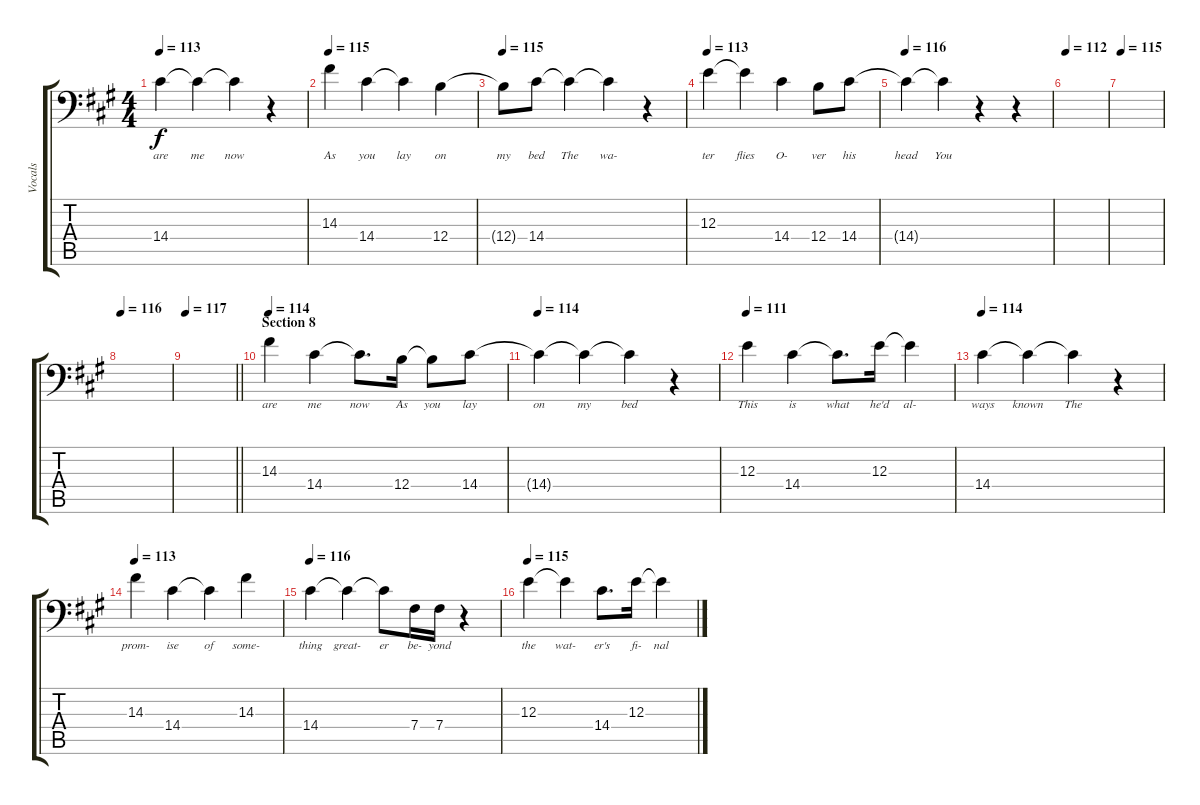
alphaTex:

\track ("Vocals" "Vocals") {instrument oboe}
\staff {score tabs}
\tuning (B3 Ab3 E3 B2 Gb2 Gb1) {hide}
\ts (4 4)
\tempo 113
\clef f4
\ks f#minor
14.4.4{lyrics (0 "are") lyrics (1 "") lyrics (2 "") lyrics (3 "") lyrics (4 "") dy f} 14.4{t}.4{lyrics (0 "me") lyrics (1 "") lyrics (2 "") lyrics (3 "") lyrics (4 "")} 14.4{t}.4{lyrics (0 "now") lyrics (1 "") lyrics (2 "") lyrics (3 "") lyrics (4 "")} r.4 |
\tempo 115
14.3.4{lyrics (0 "As") lyrics (1 "") lyrics (2 "") lyrics (3 "") lyrics (4 "")} 14.4.4{lyrics (0 "you") lyrics (1 "") lyrics (2 "") lyrics (3 "") lyrics (4 "")} 14.4{t}.4{lyrics (0 "lay") lyrics (1 "") lyrics (2 "") lyrics (3 "") lyrics (4 "")} 12.4.4{lyrics (0 "on") lyrics (1 "") lyrics (2 "") lyrics (3 "") lyrics (4 "")} |
\tempo 115
12.4{t}.8{lyrics (0 "my") lyrics (1 "") lyrics (2 "") lyrics (3 "") lyrics (4 "")} 14.4.8{lyrics (0 "bed") lyrics (1 "") lyrics (2 "") lyrics (3 "") lyrics (4 "")} 14.4{t}.4{lyrics (0 "The") lyrics (1 "") lyrics (2 "") lyrics (3 "") lyrics (4 "")} 14.4{t}.4{lyrics (0 "wa-") lyrics (1 "") lyrics (2 "") lyrics (3 "") lyrics (4 "")} r.4 |
\tempo 113
12.3.4{lyrics (0 "ter") lyrics (1 "") lyrics (2 "") lyrics (3 "") lyrics (4 "")} 12.3{t}.4{lyrics (0 "flies") lyrics (1 "") lyrics (2 "") lyrics (3 "") lyrics (4 "")} 14.4.4{lyrics (0 "O-") lyrics (1 "") lyrics (2 "") lyrics (3 "") lyrics (4 "")} 12.4.8{lyrics (0 "ver") lyrics (1 "") lyrics (2 "") lyrics (3 "") lyrics (4 "")} 14.4.8{lyrics (0 "his") lyrics (1 "") lyrics (2 "") lyrics (3 "") lyrics (4 "")} |
\tempo 116
14.4{t}.4{lyrics (0 "head") lyrics (1 "") lyrics (2 "") lyrics (3 "") lyrics (4 "")} 14.4{t}.4{lyrics (0 "You") lyrics (1 "") lyrics (2 "") lyrics (3 "") lyrics (4 "")} r.4 r.4 |
\tempo 112
|
\tempo 115
|
\tempo 116
|
\tempo 117
\barLineRight lightlight
|
\section ("" "Section 8")
\tempo 114
14.3.4{lyrics (0 "are") lyrics (1 "") lyrics (2 "") lyrics (3 "") lyrics (4 "")} 14.4.4{lyrics (0 "me") lyrics (1 "") lyrics (2 "") lyrics (3 "") lyrics (4 "")} 14.4{t}.8{d lyrics (0 "now") lyrics (1 "") lyrics (2 "") lyrics (3 "") lyrics (4 "")} 12.4.16{lyrics (0 "As") lyrics (1 "") lyrics (2 "") lyrics (3 "") lyrics (4 "")} 12.4{t}.8{lyrics (0 "you") lyrics (1 "") lyrics (2 "") lyrics (3 "") lyrics (4 "")} 14.4.8{lyrics (0 "lay") lyrics (1 "") lyrics (2 "") lyrics (3 "") lyrics (4 "")} |
\tempo 114
14.4{t}.4{lyrics (0 "on") lyrics (1 "") lyrics (2 "") lyrics (3 "") lyrics (4 "")} 14.4{t}.4{lyrics (0 "my") lyrics (1 "") lyrics (2 "") lyrics (3 "") lyrics (4 "")} 14.4{t}.4{lyrics (0 "bed") lyrics (1 "") lyrics (2 "") lyrics (3 "") lyrics (4 "")} r.4 |
\tempo 111
12.3.4{lyrics (0 "This") lyrics (1 "") lyrics (2 "") lyrics (3 "") lyrics (4 "")} 14.4.4{lyrics (0 "is") lyrics (1 "") lyrics (2 "") lyrics (3 "") lyrics (4 "")} 14.4{t}.8{d lyrics (0 "what") lyrics (1 "") lyrics (2 "") lyrics (3 "") lyrics (4 "")} 12.3.16{lyrics (0 "he'd") lyrics (1 "") lyrics (2 "") lyrics (3 "") lyrics (4 "")} 12.3{t}.4{lyrics (0 "al-") lyrics (1 "") lyrics (2 "") lyrics (3 "") lyrics (4 "")} |
\tempo 114
14.4.4{lyrics (0 "ways") lyrics (1 "") lyrics (2 "") lyrics (3 "") lyrics (4 "")} 14.4{t}.4{lyrics (0 "known") lyrics (1 "") lyrics (2 "") lyrics (3 "") lyrics (4 "")} 14.4{t}.4{lyrics (0 "The") lyrics (1 "") lyrics (2 "") lyrics (3 "") lyrics (4 "")} r.4 |
\tempo 113
14.3.4{lyrics (0 "prom-") lyrics (1 "") lyrics (2 "") lyrics (3 "") lyrics (4 "")} 14.4.4{lyrics (0 "ise") lyrics (1 "") lyrics (2 "") lyrics (3 "") lyrics (4 "")} 14.4{t}.4{lyrics (0 "of") lyrics (1 "") lyrics (2 "") lyrics (3 "") lyrics (4 "")} 14.3.4{lyrics (0 "some-") lyrics (1 "") lyrics (2 "") lyrics (3 "") lyrics (4 "")} |
\tempo 116
14.4.4{lyrics (0 "thing") lyrics (1 "") lyrics (2 "") lyrics (3 "") lyrics (4 "")} 14.4{t}.4{lyrics (0 "great-") lyrics (1 "") lyrics (2 "") lyrics (3 "") lyrics (4 "")} 14.4{t}.8{lyrics (0 "er") lyrics (1 "") lyrics (2 "") lyrics (3 "") lyrics (4 "")} 7.4.16{lyrics (0 "be-") lyrics (1 "") lyrics (2 "") lyrics (3 "") lyrics (4 "")} 7.4.16{lyrics (0 "yond") lyrics (1 "") lyrics (2 "") lyrics (3 "") lyrics (4 "")} r.4 |
\tempo 115
12.3.4{lyrics (0 "the") lyrics (1 "") lyrics (2 "") lyrics (3 "") lyrics (4 "")} 12.3{t}.4{lyrics (0 "wat-") lyrics (1 "") lyrics (2 "") lyrics (3 "") lyrics (4 "")} 14.4.8{d lyrics (0 "er's") lyrics (1 "") lyrics (2 "") lyrics (3 "") lyrics (4 "")} 12.3.16{lyrics (0 "fi-") lyrics (1 "") lyrics (2 "") lyrics (3 "") lyrics (4 "")} 12.3{t}.4{lyrics (0 "nal") lyrics (1 "") lyrics (2 "") lyrics (3 "") lyrics (4 "")}
